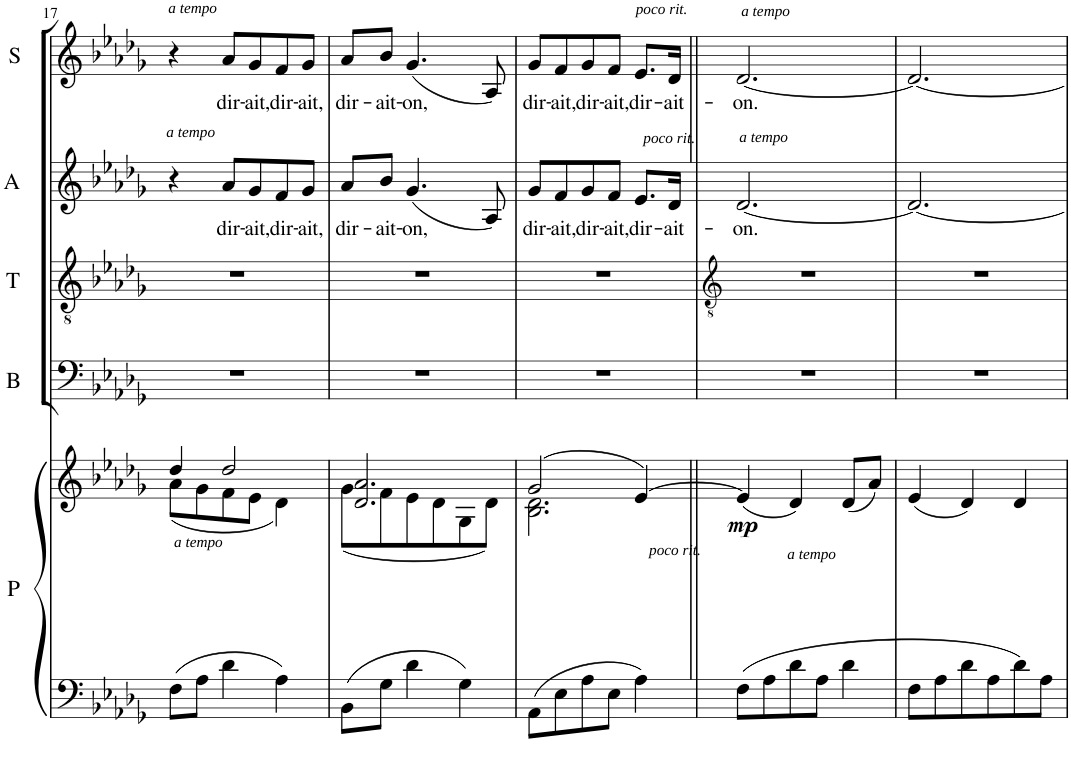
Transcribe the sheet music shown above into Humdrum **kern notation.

**kern	**kern	**dynam	**kern	**kern	**kern	**text	**kern	**text
*part5	*part5	*part5	*part4	*part3	*part2	*part2	*part1	*part1
*staff6	*staff5	*staff5/6	*staff4	*staff3	*staff2	*staff2	*staff1	*staff1
*I"Piano	*	*	*I"Basso	*I"Tenor	*I"Alto	*	*I"Soprano	*
*I'P	*	*	*I'B	*I'T	*I'A	*	*I'S	*
!!LO:PB:g=z
*clefF4	*clefG2	*	*clefF4	*clefGv2	*clefG2	*	*clefG2	*
*k[b-e-a-d-g-]	*k[b-e-a-d-g-]	*	*k[b-e-a-d-g-]	*k[b-e-a-d-g-]	*k[b-e-a-d-g-]	*	*k[b-e-a-d-g-]	*
*D-:	*D-:	*	*D-:	*D-:	*D-:	*	*D-:	*
*M3/4	*M3/4	*	*M3/4	*M3/4	*M3/4	*	*M3/4	*
=17	=17	=17	=17	=17	=17	=17	=17	=17
*	*^	*	*	*	*	*	*	*
!	!	!	!	!	!	!	!	!LO:TX:a:i:t=a tempo	!
!	!	!	!	!	!	!LO:TX:a:i:t=a tempo	!	!	!
!LO:TX:a:i:t=a tempo	!	!	!	!	!	!	!	!	!
8F\L	4dd-/	(8a-\L	.	2.r	2.r	4r	.	4r	.
8A-\J	.	8g-\	.	.	.	.	.	.	.
!	!	!	!	!	!	!	!LO:LY:b	!	!LO:LY:b
4d-\	2dd-/	8f\	.	.	.	8a-/L	dir-	8a-/L	dir-
!	!	!	!	!	!	!	!LO:LY:b	!	!LO:LY:b
.	.	8e-\J	.	.	.	8g-/	-ait,	8g-/	-ait,
!	!	!	!	!	!	!	!LO:LY:b	!	!LO:LY:b
4A-\	.	4d-\)	.	.	.	8f/	dir-	8f/	dir-
!	!	!	!	!	!	!	!LO:LY:b	!	!LO:LY:b
.	.	.	.	.	.	8g-/J	-ait,	8g-/J	-ait,
=18	=18	=18	=18	=18	=18	=18	=18	=18	=18
!	!	!	!	!	!	!	!LO:LY:b	!	!LO:LY:b
8BB-\L	2.d-/ 2.a-/	(8g-\L	.	2.r	2.r	8a-/L	dir-	8a-/L	dir-
!	!	!	!	!	!	!	!LO:LY:b	!	!LO:LY:b
8G-\J	.	8f\	.	.	.	8b-/J	-ait-	8b-/J	-ait-
!	!	!	!	!	!	!	!LO:LY:b	!	!LO:LY:b
4d-\	.	8e-\	.	.	.	(4.g-/	-on,	(4.g-/	-on,
.	.	8d-\	.	.	.	.	.	.	.
4G-\	.	8G-\	.	.	.	.	.	.	.
.	.	8d-\J)	.	.	.	8A-/)	.	8A-/)	.
=19	=19	=19	=19	=19	=19	=19	=19	=19	=19
!	!	!	!	!	!	!	!LO:LY:b	!	!LO:LY:b
8AA-\L	(2g-/	2.B-\ 2.d-\	.	2.r	2.r	8g-/L	dir-	8g-/L	dir-
!	!	!	!	!	!	!	!LO:LY:b	!	!LO:LY:b
8E-\	.	.	.	.	.	8f/	-ait,	8f/	-ait,
!	!	!	!	!	!	!	!LO:LY:b	!	!LO:LY:b
8A-\	.	.	.	.	.	8g-/	dir-	8g-/	dir-
!	!	!	!	!	!	!	!LO:LY:b	!	!LO:LY:b
8E-\J	.	.	.	.	.	8f/J	-ait,	8f/J	-ait,
!	!	!	!	!	!	!	!	!LO:TX:a:i:t=poco rit.	!
!	!	!	!	!	!	!LO:TX:a:i:t=poco rit.	!	!	!
!LO:TX:a:i:t=poco rit.	!	!	!	!	!	!	!	!	!
!	!	!	!	!	!	!	!LO:LY:b	!	!LO:LY:b
4A-\	[4e-/)	.	.	.	.	8.e-/L	dir-	8.e-/L	dir-
!	!	!	!	!	!	!	!LO:LY:b	!	!LO:LY:b
.	.	.	.	.	.	16d-/Jk	-ait-	16d-/Jk	-ait-
*	*v	*v	*	*	*	*	*	*	*
=20||	=20||	=20||	=20||	=20||	=20||	=20||	=20||	=20||
*	*	*	*	*clefGv2	*	*	*	*
!	!	!	!	!	!	!	!LO:TX:a:i:t=a tempo	!
!	!	!	!	!	!LO:TX:a:i:t=a tempo	!	!	!
!	!	!LO:DY:b	!	!	!	!LO:LY:b	!	!LO:LY:b
8F\L	(4e-/]	mp	2.r	2.r	[2.d-/	-on.	[2.d-/	-on.
8A-\	.	.	.	.	.	.	.	.
!LO:TX:a:i:t=a tempo	!	!	!	!	!	!	!	!
8d-\	4d-/)	.	.	.	.	.	.	.
8A-\J	.	.	.	.	.	.	.	.
4d-\	(8d-/L	.	.	.	.	.	.	.
.	8a-/J)	.	.	.	.	.	.	.
=21	=21	=21	=21	=21	=21	=21	=21	=21
8F\L	(4e-/	.	2.r	2.r	2.d-/_	.	2.d-/_	.
8A-\	.	.	.	.	.	.	.	.
8d-\	4d-/)	.	.	.	.	.	.	.
8A-\	.	.	.	.	.	.	.	.
8d-\	4d-/	.	.	.	.	.	.	.
8A-\J	.	.	.	.	.	.	.	.
=	=	=	=	=	=	=	=	=
*-	*-	*-	*-	*-	*-	*-	*-	*-
